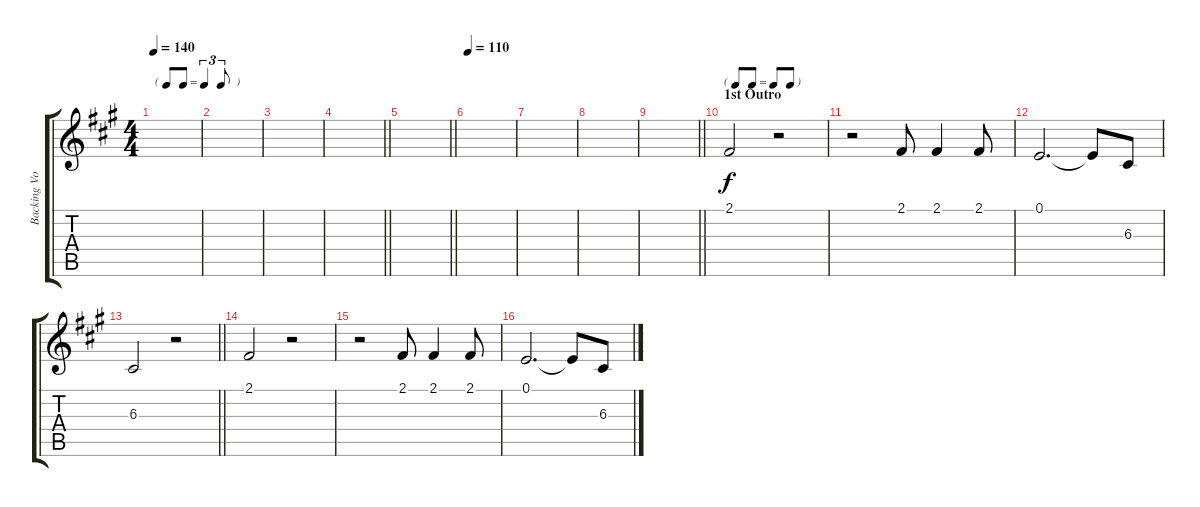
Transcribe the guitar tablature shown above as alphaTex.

\track ("Backing Vocals" "Backing Vo") {instrument lead2sawtooth}
\staff {score tabs}
\tuning (E4 B3 G3 D3 A2 E2) {hide}
\ts (4 4)
\tf triplet8th
\tempo 140
\clef g2
\ks a
|
|
|
\barLineRight lightlight
|
\barLineRight lightlight
|
\tempo 110
|
|
|
\barLineRight lightlight
|
\tf none
\section ("" "1st Outro")
2.1.2 r.2 |
r.2 2.1.8 2.1.4 2.1.8 |
0.1.2{d} 0.1{t}.8 6.3.8 |
\barLineRight lightlight
6.3.2 r.2 |
2.1.2 r.2 |
r.2 2.1.8 2.1.4 2.1.8 |
0.1.2{d} 0.1{t}.8 6.3.8
